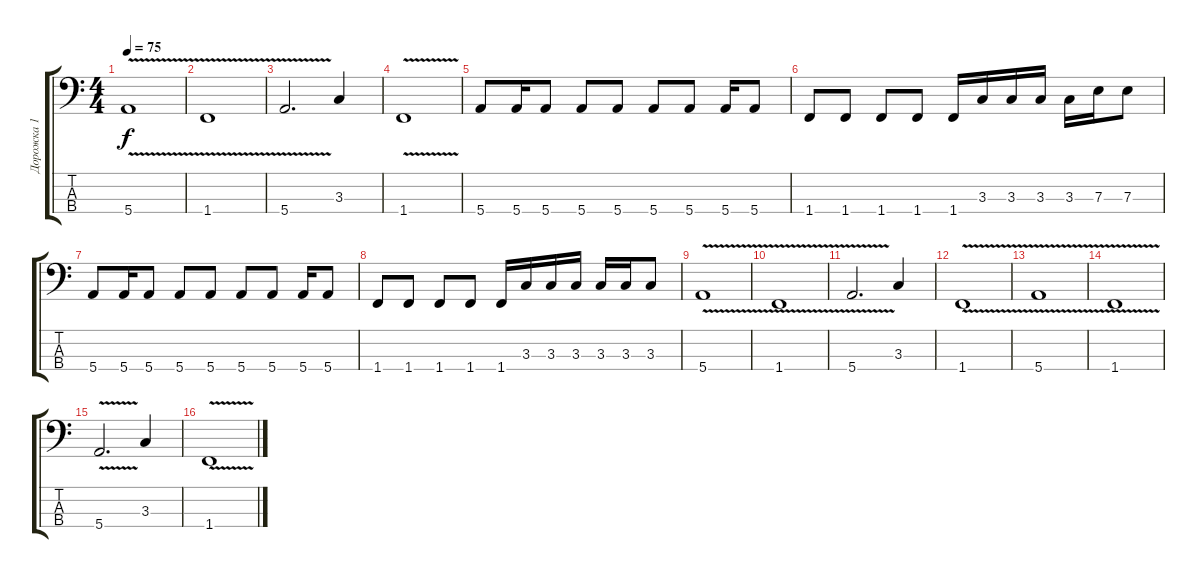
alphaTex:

\track ("Дорожка 1" "Дорожка 1") {instrument fretlessbass}
\staff {score tabs}
\tuning (G2 D2 A1 E1) {hide}
\ts (4 4)
\tempo 75
\clef f4
\ks c
5.4{v}.1{dy f} |
1.4{v}.1 |
5.4{v}.2{d} 3.3.4 |
1.4{v}.1 |
5.4.8 5.4.16 5.4.8 5.4.8 5.4.8 5.4.8 5.4.8 5.4.16 5.4.8 |
1.4.8 1.4.8 1.4.8 1.4.8 1.4.16 3.3.16 3.3.16 3.3.16 3.3.16 7.3.16 7.3.8 |
5.4.8 5.4.16 5.4.8 5.4.8 5.4.8 5.4.8 5.4.8 5.4.16 5.4.8 |
1.4.8 1.4.8 1.4.8 1.4.8 1.4.16 3.3.16 3.3.16 3.3.16 3.3.16 3.3.16 3.3.8 |
5.4{v}.1 |
1.4{v}.1 |
5.4{v}.2{d} 3.3.4 |
1.4{v}.1 |
5.4{v}.1 |
1.4{v}.1 |
5.4{v}.2{d} 3.3.4 |
1.4{v}.1
